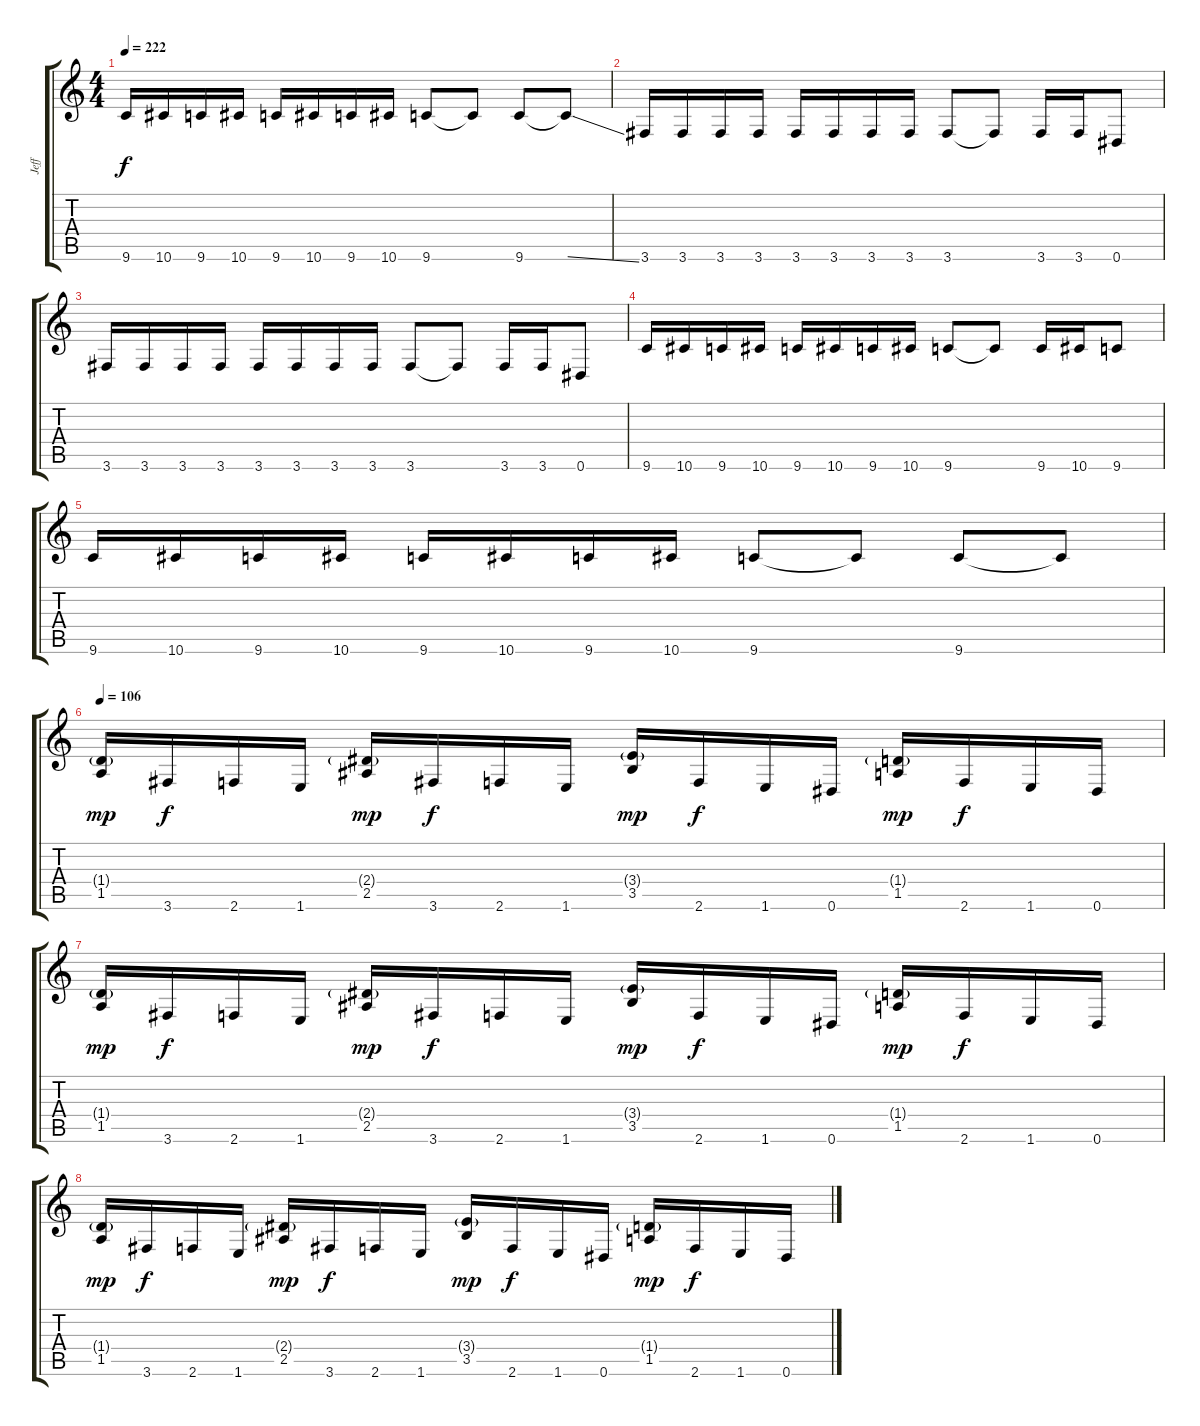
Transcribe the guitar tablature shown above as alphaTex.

\track ("Jeff" "Jeff") {instrument overdrivenguitar}
\staff {score tabs}
\tuning (Eb4 Bb3 Gb3 Db3 Ab2 Eb2) {hide}
\ts (4 4)
\tempo 222
\clef g2
\ks c
9.6.16{dy f} 10.6.16 9.6.16 10.6.16 9.6.16 10.6.16 9.6.16 10.6.16 9.6.8 9.6{t}.8 9.6.8 9.6{ss t}.8 |
3.6.16 3.6.16 3.6.16 3.6.16 3.6.16 3.6.16 3.6.16 3.6.16 3.6.8 3.6{t}.8 3.6.16 3.6.16 0.6.8 |
3.6.16 3.6.16 3.6.16 3.6.16 3.6.16 3.6.16 3.6.16 3.6.16 3.6.8 3.6{t}.8 3.6.16 3.6.16 0.6.8 |
9.6.16 10.6.16 9.6.16 10.6.16 9.6.16 10.6.16 9.6.16 10.6.16 9.6.8 9.6{t}.8 9.6.16 10.6.16 9.6.8 |
9.6.16 10.6.16 9.6.16 10.6.16 9.6.16 10.6.16 9.6.16 10.6.16 9.6.8 9.6{t}.8 9.6.8 9.6{t}.8 |
\tempo 106
(1.4{g} 1.5).16{dy mp} 3.6.16{dy f} 2.6.16 1.6.16 (2.4{g} 2.5).16{dy mp} 3.6.16{dy f} 2.6.16 1.6.16 (3.4{g} 3.5).16{dy mp} 2.6.16{dy f} 1.6.16 0.6.16 (1.4{g} 1.5).16{dy mp} 2.6.16{dy f} 1.6.16 0.6.16 |
(1.4{g} 1.5).16{dy mp} 3.6.16{dy f} 2.6.16 1.6.16 (2.4{g} 2.5).16{dy mp} 3.6.16{dy f} 2.6.16 1.6.16 (3.4{g} 3.5).16{dy mp} 2.6.16{dy f} 1.6.16 0.6.16 (1.4{g} 1.5).16{dy mp} 2.6.16{dy f} 1.6.16 0.6.16 |
(1.4{g} 1.5).16{dy mp} 3.6.16{dy f} 2.6.16 1.6.16 (2.4{g} 2.5).16{dy mp} 3.6.16{dy f} 2.6.16 1.6.16 (3.4{g} 3.5).16{dy mp} 2.6.16{dy f} 1.6.16 0.6.16 (1.4{g} 1.5).16{dy mp} 2.6.16{dy f} 1.6.16 0.6.16
